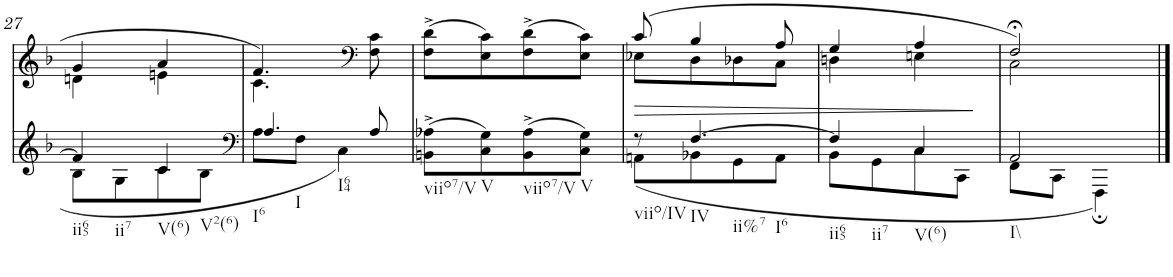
**kern	**kern	**dynam
*part1	*part1	*part1
*staff2	*staff1	*staff1/2
*I"Piano	*	*
*I'Pno.	*	*
!!LO:PB:g=z
*clefG2	*clefG2	*
*k[b-]	*k[b-]	*
*M2/4	*M2/4	*
=27	=27	=27
*^	*^	*
!LO:TX:b:t=ii65	!	!	!	!
!LO:TX:b:t=ii7	!	!	!	!
4f/]	8B-\L	4g/	4dn\	.
.	8G\	.	.	.
!LO:TX:b:t=V(6)	!	!	!	!
!LO:TX:b:t=V2(6)	!	!	!	!
4c/	8c\	4a/	4en\	.
.	8B-\J	.	.	.
=28	=28	=28	=28	=28
*clefF4	*	*	*	*
!LO:TX:b:t=I6	!	!	!	!
!LO:TX:b:t=I	!	!	!	!
!LO:TX:b:t=I64	!	!	!	!
4.A/	8A\L	4.f/	4.c\	.
.	8F\J	.	.	.
.	4C\	.	.	.
*	*	*clefF4	*	*
8A/	.	8F\ 8c\	8ryy	.
*v	*v	*	*	*
=29	=29	=29	=29
!LO:TX:b:t=viio7/V	!	!	!
*	*v	*v	*
8BBn\^ 8A-X\^L	(8F\^ 8d\^L	.
!LO:TX:b:t=V	!	!
8C\ 8G\	8E\ 8c\)	.
!LO:TX:b:t=viio7/V	!	!
8BB\^ 8A-\^	(8F\^ 8d\^	.
!LO:TX:b:t=V	!	!
8C\ 8G\J	8E\ 8c\J)	.
=30	=30	=30
*^	*	*
!LO:TX:b:t=viio/IV	!	!	!
!	!	!	!LO:HP:b
*	*	*^	*
8r	8AAn\L	(8c/	8E-X\L	>
!LO:TX:b:t=IV	!	!	!	!
!LO:TX:b:t=ii%7	!	!	!	!
!LO:TX:b:t=I6	!	!	!	!
[4.F/	8BB-X\	4B-/	8D\	.
.	8GG\	.	8D-X\	.
.	8AA\J	8A/	8C\J	.
=31	=31	=31	=31	=31
!LO:TX:b:t=ii65	!	!	!	!
!LO:TX:b:t=ii7	!	!	!	!
4F/]	8BB-\L	4G/	4Dn\	.
.	8GG\	.	.	.
!LO:TX:b:t=V(6)	!	!	!	!
4C/	8C\	4A/	4En\	.
.	8CC\J	.	.	.
*v	*v	*	*	*
*	*v	*v	*
.	.	]
=32	=32	=32
*^	*^	*
!LO:TX:b:t=I\\	!	!	!	!
2AA/	8FF\L	2F;</)	2C\	.
.	8CC\J	.	.	.
.	4FFF;\	.	.	.
*v	*v	*	*	*
*	*v	*v	*
==	==	==
*-	*-	*-
